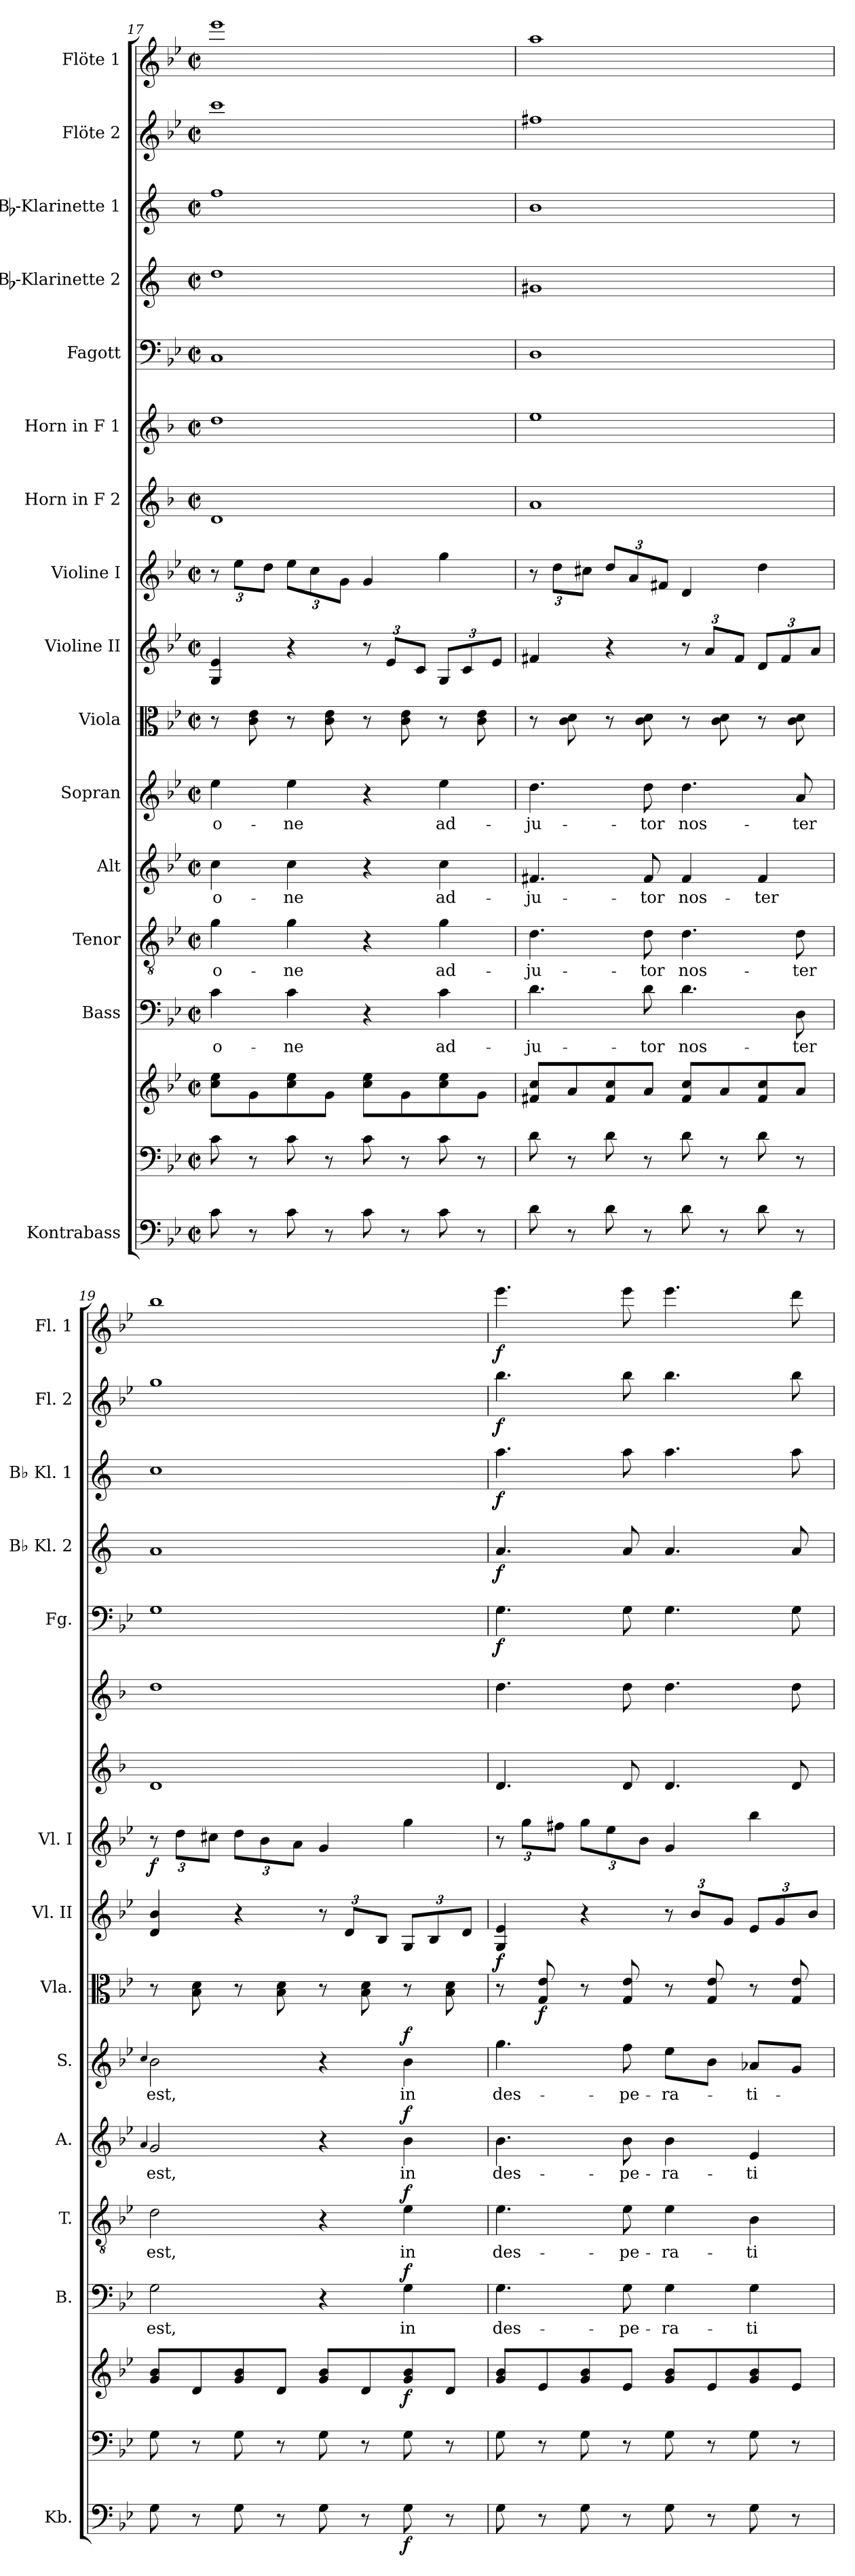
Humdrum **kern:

**kern	**dynam	**kern	**kern	**dynam	**kern	**text	**dynam	**kern	**text	**dynam	**kern	**text	**dynam	**kern	**text	**dynam	**kern	**dynam	**kern	**dynam	**kern	**dynam	**kern	**kern	**kern	**dynam	**kern	**dynam	**kern	**dynam	**kern	**dynam	**kern	**dynam
*part16	*part16	*part15	*part15	*part15	*part14	*part14	*part14	*part13	*part13	*part13	*part12	*part12	*part12	*part11	*part11	*part11	*part10	*part10	*part9	*part9	*part8	*part8	*part7	*part6	*part5	*part5	*part4	*part4	*part3	*part3	*part2	*part2	*part1	*part1
*staff17	*staff17	*staff16	*staff15	*staff15/16	*staff14	*staff14	*staff14	*staff13	*staff13	*staff13	*staff12	*staff12	*staff12	*staff11	*staff11	*staff11	*staff10	*staff10	*staff9	*staff9	*staff8	*staff8	*staff7	*staff6	*staff5	*staff5	*staff4	*staff4	*staff3	*staff3	*staff2	*staff2	*staff1	*staff1
*I"Kontrabass	*	*	*	*	*I"Bass	*	*	*I"Tenor	*	*	*I"Alt	*	*	*I"Sopran	*	*	*I"Viola	*	*I"Violine II	*	*I"Violine I	*	*I"Horn in F 2	*I"Horn in F 1	*I"Fagott	*	*I"Bb-Klarinette 2	*	*I"Bb-Klarinette 1	*	*I"Flöte 2	*	*I"Flöte 1	*
*I'Kb.	*	*	*	*	*I'B.	*	*	*I'T.	*	*	*I'A.	*	*	*I'S.	*	*	*I'Vla.	*	*I'Vl. II	*	*I'Vl. I	*	*	*	*I'Fg.	*	*I'Bb Kl. 2	*	*I'Bb Kl. 1	*	*I'Fl. 2	*	*I'Fl. 1	*
*clefF4	*	*clefF4	*clefG2	*	*clefF4	*	*	*clefGv2	*	*	*clefG2	*	*	*clefG2	*	*	*clefC3	*	*clefG2	*	*clefG2	*	*clefG2	*clefG2	*clefF4	*	*clefG2	*	*clefG2	*	*clefG2	*	*clefG2	*
*ITrd7c12	*	*	*	*	*	*	*	*	*	*	*	*	*	*	*	*	*	*	*	*	*	*	*ITrd4c7	*ITrd4c7	*	*	*ITrd1c2	*	*ITrd1c2	*	*	*	*	*
*k[b-e-]	*	*k[b-e-]	*k[b-e-]	*	*k[b-e-]	*	*	*k[b-e-]	*	*	*k[b-e-]	*	*	*k[b-e-]	*	*	*k[b-e-]	*	*k[b-e-]	*	*k[b-e-]	*	*k[b-e-]	*k[b-e-]	*k[b-e-]	*	*k[b-e-]	*	*k[b-e-]	*	*k[b-e-]	*	*k[b-e-]	*
*B-:	*	*B-:	*B-:	*	*B-:	*	*	*B-:	*	*	*B-:	*	*	*B-:	*	*	*B-:	*	*B-:	*	*B-:	*	*B-:	*B-:	*B-:	*	*B-:	*	*B-:	*	*B-:	*	*B-:	*
*M2/2	*	*M2/2	*M2/2	*	*M2/2	*	*	*M2/2	*	*	*M2/2	*	*	*M2/2	*	*	*M2/2	*	*M2/2	*	*M2/2	*	*M2/2	*M2/2	*M2/2	*	*M2/2	*	*M2/2	*	*M2/2	*	*M2/2	*
*met(c|)	*	*met(c|)	*met(c|)	*	*met(c|)	*	*	*met(c|)	*	*	*met(c|)	*	*	*met(c|)	*	*	*met(c|)	*	*met(c|)	*	*met(c|)	*	*met(c|)	*met(c|)	*met(c|)	*	*met(c|)	*	*met(c|)	*	*met(c|)	*	*met(c|)	*
=17	=17	=17	=17	=17	=17	=17	=17	=17	=17	=17	=17	=17	=17	=17	=17	=17	=17	=17	=17	=17	=17	=17	=17	=17	=17	=17	=17	=17	=17	=17	=17	=17	=17	=17
!	!	!	!	!	!	!LO:LY:b	!	!	!LO:LY:b	!	!	!LO:LY:b	!	!	!LO:LY:b	!	!	!	!	!	!	!	!	!	!	!	!	!	!	!	!	!	!	!
*	*	*	*	*	*	*	*	*	*	*	*	*	*	*	*	*	*	*	*	*	*Xbrackettup	*	*	*	*	*	*	*	*	*	*	*	*	*
8C\	.	8c\	8cc\ 8ee-\L	.	4c\	-o-	.	4g\	-o-	.	4cc\	-o-	.	4ee-\	-o-	.	8r	.	4G/ 4e-/	.	12r	.	1G	1g	1C	.	1cc	.	1ee-	.	1ccc	.	1eee-	.
.	.	.	.	.	.	.	.	.	.	.	.	.	.	.	.	.	.	.	.	.	12ee-\L	.	.	.	.	.	.	.	.	.	.	.	.	.
8r	.	8r	8g\	.	.	.	.	.	.	.	.	.	.	.	.	.	8c\ 8e-\	.	.	.	.	.	.	.	.	.	.	.	.	.	.	.	.	.
.	.	.	.	.	.	.	.	.	.	.	.	.	.	.	.	.	.	.	.	.	12dd\J	.	.	.	.	.	.	.	.	.	.	.	.	.
!	!	!	!	!	!	!LO:LY:b	!	!	!LO:LY:b	!	!	!LO:LY:b	!	!	!LO:LY:b	!	!	!	!	!	!	!	!	!	!	!	!	!	!	!	!	!	!	!
8C\	.	8c\	8cc\ 8ee-\	.	4c\	-ne	.	4g\	-ne	.	4cc\	-ne	.	4ee-\	-ne	.	8r	.	4r	.	12ee-\L	.	.	.	.	.	.	.	.	.	.	.	.	.
.	.	.	.	.	.	.	.	.	.	.	.	.	.	.	.	.	.	.	.	.	12cc\	.	.	.	.	.	.	.	.	.	.	.	.	.
8r	.	8r	8g\J	.	.	.	.	.	.	.	.	.	.	.	.	.	8c\ 8e-\	.	.	.	.	.	.	.	.	.	.	.	.	.	.	.	.	.
.	.	.	.	.	.	.	.	.	.	.	.	.	.	.	.	.	.	.	.	.	12g\J	.	.	.	.	.	.	.	.	.	.	.	.	.
*	*	*	*	*	*	*	*	*	*	*	*	*	*	*	*	*	*	*	*Xbrackettup	*	*	*	*	*	*	*	*	*	*	*	*	*	*	*
8C\	.	8c\	8cc\ 8ee-\L	.	4r	.	.	4r	.	.	4r	.	.	4r	.	.	8r	.	12r	.	4g/	.	.	.	.	.	.	.	.	.	.	.	.	.
.	.	.	.	.	.	.	.	.	.	.	.	.	.	.	.	.	.	.	12e-/L	.	.	.	.	.	.	.	.	.	.	.	.	.	.	.
8r	.	8r	8g\	.	.	.	.	.	.	.	.	.	.	.	.	.	8c\ 8e-\	.	.	.	.	.	.	.	.	.	.	.	.	.	.	.	.	.
.	.	.	.	.	.	.	.	.	.	.	.	.	.	.	.	.	.	.	12c/J	.	.	.	.	.	.	.	.	.	.	.	.	.	.	.
!	!	!	!	!	!	!LO:LY:b	!	!	!LO:LY:b	!	!	!LO:LY:b	!	!	!LO:LY:b	!	!	!	!	!	!	!	!	!	!	!	!	!	!	!	!	!	!	!
8C\	.	8c\	8cc\ 8ee-\	.	4c\	ad-	.	4g\	ad-	.	4cc\	ad-	.	4ee-\	ad-	.	8r	.	12G/L	.	4gg\	.	.	.	.	.	.	.	.	.	.	.	.	.
.	.	.	.	.	.	.	.	.	.	.	.	.	.	.	.	.	.	.	12c/	.	.	.	.	.	.	.	.	.	.	.	.	.	.	.
8r	.	8r	8g\J	.	.	.	.	.	.	.	.	.	.	.	.	.	8c\ 8e-\	.	.	.	.	.	.	.	.	.	.	.	.	.	.	.	.	.
.	.	.	.	.	.	.	.	.	.	.	.	.	.	.	.	.	.	.	12e-/J	.	.	.	.	.	.	.	.	.	.	.	.	.	.	.
=18	=18	=18	=18	=18	=18	=18	=18	=18	=18	=18	=18	=18	=18	=18	=18	=18	=18	=18	=18	=18	=18	=18	=18	=18	=18	=18	=18	=18	=18	=18	=18	=18	=18	=18
!	!	!	!	!	!	!LO:LY:b	!	!	!LO:LY:b	!	!	!LO:LY:b	!	!	!LO:LY:b	!	!	!	!	!	!	!	!	!	!	!	!	!	!	!	!	!	!	!
8D\	.	8d\	8f#X/ 8cc/L	.	4.d\	-ju-	.	4.d\	-ju-	.	4.f#X/	-ju-	.	4.dd\	-ju-	.	8r	.	4f#X/	.	12r	.	1d	1a	1D	.	1f#X	.	1a	.	1ff#X	.	1aa	.
.	.	.	.	.	.	.	.	.	.	.	.	.	.	.	.	.	.	.	.	.	12dd\L	.	.	.	.	.	.	.	.	.	.	.	.	.
8r	.	8r	8a/	.	.	.	.	.	.	.	.	.	.	.	.	.	8c\ 8d\	.	.	.	.	.	.	.	.	.	.	.	.	.	.	.	.	.
.	.	.	.	.	.	.	.	.	.	.	.	.	.	.	.	.	.	.	.	.	12cc#X\J	.	.	.	.	.	.	.	.	.	.	.	.	.
8D\	.	8d\	8f#/ 8cc/	.	.	.	.	.	.	.	.	.	.	.	.	.	8r	.	4r	.	12dd/L	.	.	.	.	.	.	.	.	.	.	.	.	.
.	.	.	.	.	.	.	.	.	.	.	.	.	.	.	.	.	.	.	.	.	12a/	.	.	.	.	.	.	.	.	.	.	.	.	.
!	!	!	!	!	!	!LO:LY:b	!	!	!LO:LY:b	!	!	!LO:LY:b	!	!	!LO:LY:b	!	!	!	!	!	!	!	!	!	!	!	!	!	!	!	!	!	!	!
8r	.	8r	8a/J	.	8d\	-tor	.	8d\	-tor	.	8f#/	-tor	.	8dd\	-tor	.	8c\ 8d\	.	.	.	.	.	.	.	.	.	.	.	.	.	.	.	.	.
.	.	.	.	.	.	.	.	.	.	.	.	.	.	.	.	.	.	.	.	.	12f#X/J	.	.	.	.	.	.	.	.	.	.	.	.	.
!	!	!	!	!	!	!LO:LY:b	!	!	!LO:LY:b	!	!	!LO:LY:b	!	!	!LO:LY:b	!	!	!	!	!	!	!	!	!	!	!	!	!	!	!	!	!	!	!
8D\	.	8d\	8f#/ 8cc/L	.	4.d\	nos-	.	4.d\	nos-	.	4f#/	nos-	.	4.dd\	nos-	.	8r	.	12r	.	4d/	.	.	.	.	.	.	.	.	.	.	.	.	.
.	.	.	.	.	.	.	.	.	.	.	.	.	.	.	.	.	.	.	12a/L	.	.	.	.	.	.	.	.	.	.	.	.	.	.	.
8r	.	8r	8a/	.	.	.	.	.	.	.	.	.	.	.	.	.	8c\ 8d\	.	.	.	.	.	.	.	.	.	.	.	.	.	.	.	.	.
.	.	.	.	.	.	.	.	.	.	.	.	.	.	.	.	.	.	.	12f#/J	.	.	.	.	.	.	.	.	.	.	.	.	.	.	.
!	!	!	!	!	!	!	!	!	!	!	!	!LO:LY:b	!	!	!	!	!	!	!	!	!	!	!	!	!	!	!	!	!	!	!	!	!	!
8D\	.	8d\	8f#/ 8cc/	.	.	.	.	.	.	.	4f#/	-ter	.	.	.	.	8r	.	12d/L	.	4dd\	.	.	.	.	.	.	.	.	.	.	.	.	.
.	.	.	.	.	.	.	.	.	.	.	.	.	.	.	.	.	.	.	12f#/	.	.	.	.	.	.	.	.	.	.	.	.	.	.	.
!	!	!	!	!	!	!LO:LY:b	!	!	!LO:LY:b	!	!	!	!	!	!LO:LY:b	!	!	!	!	!	!	!	!	!	!	!	!	!	!	!	!	!	!	!
8r	.	8r	8a/J	.	8D\	-ter	.	8d\	-ter	.	.	.	.	8a/	-ter	.	8c\ 8d\	.	.	.	.	.	.	.	.	.	.	.	.	.	.	.	.	.
.	.	.	.	.	.	.	.	.	.	.	.	.	.	.	.	.	.	.	12a/J	.	.	.	.	.	.	.	.	.	.	.	.	.	.	.
=19	=19	=19	=19	=19	=19	=19	=19	=19	=19	=19	=19	=19	=19	=19	=19	=19	=19	=19	=19	=19	=19	=19	=19	=19	=19	=19	=19	=19	=19	=19	=19	=19	=19	=19
.	.	.	.	.	.	.	.	.	.	.	4qqa/	.	.	4qqcc/	.	.	.	.	.	.	.	.	.	.	.	.	.	.	.	.	.	.	.	.
!	!	!	!	!	!	!LO:LY:b	!	!	!LO:LY:b	!	!	!LO:LY:b	!	!	!LO:LY:b	!	!	!	!	!	!	!LO:DY:b	!	!	!	!	!	!	!	!	!	!	!	!
8GG\	.	8G\	8g/ 8b-/L	.	2G\	est,	.	2d\	est,	.	2g/	est,	.	2b-\	est,	.	8r	.	4d/ 4b-/	.	12r	f	1G	1g	1G	.	1g	.	1b-	.	1gg	.	1bb-	.
.	.	.	.	.	.	.	.	.	.	.	.	.	.	.	.	.	.	.	.	.	12dd\L	.	.	.	.	.	.	.	.	.	.	.	.	.
8r	.	8r	8d/	.	.	.	.	.	.	.	.	.	.	.	.	.	8B-\ 8d\	.	.	.	.	.	.	.	.	.	.	.	.	.	.	.	.	.
.	.	.	.	.	.	.	.	.	.	.	.	.	.	.	.	.	.	.	.	.	12cc#X\J	.	.	.	.	.	.	.	.	.	.	.	.	.
8GG\	.	8G\	8g/ 8b-/	.	.	.	.	.	.	.	.	.	.	.	.	.	8r	.	4r	.	12dd\L	.	.	.	.	.	.	.	.	.	.	.	.	.
.	.	.	.	.	.	.	.	.	.	.	.	.	.	.	.	.	.	.	.	.	12b-\	.	.	.	.	.	.	.	.	.	.	.	.	.
8r	.	8r	8d/J	.	.	.	.	.	.	.	.	.	.	.	.	.	8B-\ 8d\	.	.	.	.	.	.	.	.	.	.	.	.	.	.	.	.	.
.	.	.	.	.	.	.	.	.	.	.	.	.	.	.	.	.	.	.	.	.	12a\J	.	.	.	.	.	.	.	.	.	.	.	.	.
8GG\	.	8G\	8g/ 8b-/L	.	4r	.	.	4r	.	.	4r	.	.	4r	.	.	8r	.	12r	.	4g/	.	.	.	.	.	.	.	.	.	.	.	.	.
.	.	.	.	.	.	.	.	.	.	.	.	.	.	.	.	.	.	.	12d/L	.	.	.	.	.	.	.	.	.	.	.	.	.	.	.
8r	.	8r	8d/	.	.	.	.	.	.	.	.	.	.	.	.	.	8B-\ 8d\	.	.	.	.	.	.	.	.	.	.	.	.	.	.	.	.	.
.	.	.	.	.	.	.	.	.	.	.	.	.	.	.	.	.	.	.	12B-/J	.	.	.	.	.	.	.	.	.	.	.	.	.	.	.
!	!LO:DY:b	!	!	!LO:DY:b	!	!LO:LY:b	!LO:DY:a	!	!LO:LY:b	!LO:DY:a	!	!LO:LY:b	!LO:DY:a	!	!LO:LY:b	!LO:DY:a	!	!	!	!	!	!	!	!	!	!	!	!	!	!	!	!	!	!
8GG\	f	8G\	8g/ 8b-/	f	4G\	in	f	4e-\	in	f	4b-\	in	f	4b-\	in	f	8r	.	12G/L	.	4gg\	.	.	.	.	.	.	.	.	.	.	.	.	.
.	.	.	.	.	.	.	.	.	.	.	.	.	.	.	.	.	.	.	12B-/	.	.	.	.	.	.	.	.	.	.	.	.	.	.	.
8r	.	8r	8d/J	.	.	.	.	.	.	.	.	.	.	.	.	.	8B-\ 8d\	.	.	.	.	.	.	.	.	.	.	.	.	.	.	.	.	.
.	.	.	.	.	.	.	.	.	.	.	.	.	.	.	.	.	.	.	12d/J	.	.	.	.	.	.	.	.	.	.	.	.	.	.	.
!!LO:PB:g=z
=20	=20	=20	=20	=20	=20	=20	=20	=20	=20	=20	=20	=20	=20	=20	=20	=20	=20	=20	=20	=20	=20	=20	=20	=20	=20	=20	=20	=20	=20	=20	=20	=20	=20	=20
!	!	!	!	!	!	!LO:LY:b	!	!	!LO:LY:b	!	!	!LO:LY:b	!	!	!LO:LY:b	!	!	!	!	!LO:DY:b	!	!	!	!	!	!LO:DY:b	!	!LO:DY:b	!	!LO:DY:b	!	!LO:DY:b	!	!LO:DY:b
8GG\	.	8G\	8g/ 8b-/L	.	4.G\	des-	.	4.e-\	des-	.	4.b-\	des-	.	4.gg\	des-	.	8r	.	4G/ 4e-/	f	12r	.	4.G/	4.g\	4.G\	f	4.g/	f	4.gg\	f	4.bb-\	f	4.eee-\	f
.	.	.	.	.	.	.	.	.	.	.	.	.	.	.	.	.	.	.	.	.	12gg\L	.	.	.	.	.	.	.	.	.	.	.	.	.
!	!	!	!	!	!	!	!	!	!	!	!	!	!	!	!	!	!	!LO:DY:b	!	!	!	!	!	!	!	!	!	!	!	!	!	!	!	!
8r	.	8r	8e-/	.	.	.	.	.	.	.	.	.	.	.	.	.	8G/ 8e-/	f	.	.	.	.	.	.	.	.	.	.	.	.	.	.	.	.
.	.	.	.	.	.	.	.	.	.	.	.	.	.	.	.	.	.	.	.	.	12ff#X\J	.	.	.	.	.	.	.	.	.	.	.	.	.
8GG\	.	8G\	8g/ 8b-/	.	.	.	.	.	.	.	.	.	.	.	.	.	8r	.	4r	.	12gg\L	.	.	.	.	.	.	.	.	.	.	.	.	.
.	.	.	.	.	.	.	.	.	.	.	.	.	.	.	.	.	.	.	.	.	12ee-\	.	.	.	.	.	.	.	.	.	.	.	.	.
!	!	!	!	!	!	!LO:LY:b	!	!	!LO:LY:b	!	!	!LO:LY:b	!	!	!LO:LY:b	!	!	!	!	!	!	!	!	!	!	!	!	!	!	!	!	!	!	!
8r	.	8r	8e-/J	.	8G\	-pe-	.	8e-\	-pe-	.	8b-\	-pe-	.	8ff\	-pe-	.	8G/ 8e-/	.	.	.	.	.	8G/	8g\	8G\	.	8g/	.	8gg\	.	8bb-\	.	8eee-\	.
.	.	.	.	.	.	.	.	.	.	.	.	.	.	.	.	.	.	.	.	.	12b-\J	.	.	.	.	.	.	.	.	.	.	.	.	.
!	!	!	!	!	!	!LO:LY:b	!	!	!LO:LY:b	!	!	!LO:LY:b	!	!	!LO:LY:b	!	!	!	!	!	!	!	!	!	!	!	!	!	!	!	!	!	!	!
8GG\	.	8G\	8g/ 8b-/L	.	4G\	-ra-	.	4e-\	-ra-	.	4b-\	-ra-	.	8ee-\L	-ra-	.	8r	.	12r	.	4g/	.	4.G/	4.g\	4.G\	.	4.g/	.	4.gg\	.	4.bb-\	.	4.eee-\	.
.	.	.	.	.	.	.	.	.	.	.	.	.	.	.	.	.	.	.	12b-/L	.	.	.	.	.	.	.	.	.	.	.	.	.	.	.
8r	.	8r	8e-/	.	.	.	.	.	.	.	.	.	.	8b-\J	.	.	8G/ 8e-/	.	.	.	.	.	.	.	.	.	.	.	.	.	.	.	.	.
.	.	.	.	.	.	.	.	.	.	.	.	.	.	.	.	.	.	.	12g/J	.	.	.	.	.	.	.	.	.	.	.	.	.	.	.
!	!	!	!	!	!	!LO:LY:b	!	!	!LO:LY:b	!	!	!LO:LY:b	!	!	!LO:LY:b	!	!	!	!	!	!	!	!	!	!	!	!	!	!	!	!	!	!	!
8GG\	.	8G\	8g/ 8b-/	.	4G\	-ti-	.	4B-\	-ti-	.	4e-/	-ti-	.	8a-X/L	-ti-	.	8r	.	12e-/L	.	4bb-\	.	.	.	.	.	.	.	.	.	.	.	.	.
.	.	.	.	.	.	.	.	.	.	.	.	.	.	.	.	.	.	.	12g/	.	.	.	.	.	.	.	.	.	.	.	.	.	.	.
8r	.	8r	8e-/J	.	.	.	.	.	.	.	.	.	.	8g/J	.	.	8G/ 8e-/	.	.	.	.	.	8G/	8g\	8G\	.	8g/	.	8gg\	.	8bb-\	.	8ddd\	.
.	.	.	.	.	.	.	.	.	.	.	.	.	.	.	.	.	.	.	12b-/J	.	.	.	.	.	.	.	.	.	.	.	.	.	.	.
=	=	=	=	=	=	=	=	=	=	=	=	=	=	=	=	=	=	=	=	=	=	=	=	=	=	=	=	=	=	=	=	=	=	=
*-	*-	*-	*-	*-	*-	*-	*-	*-	*-	*-	*-	*-	*-	*-	*-	*-	*-	*-	*-	*-	*-	*-	*-	*-	*-	*-	*-	*-	*-	*-	*-	*-	*-	*-
